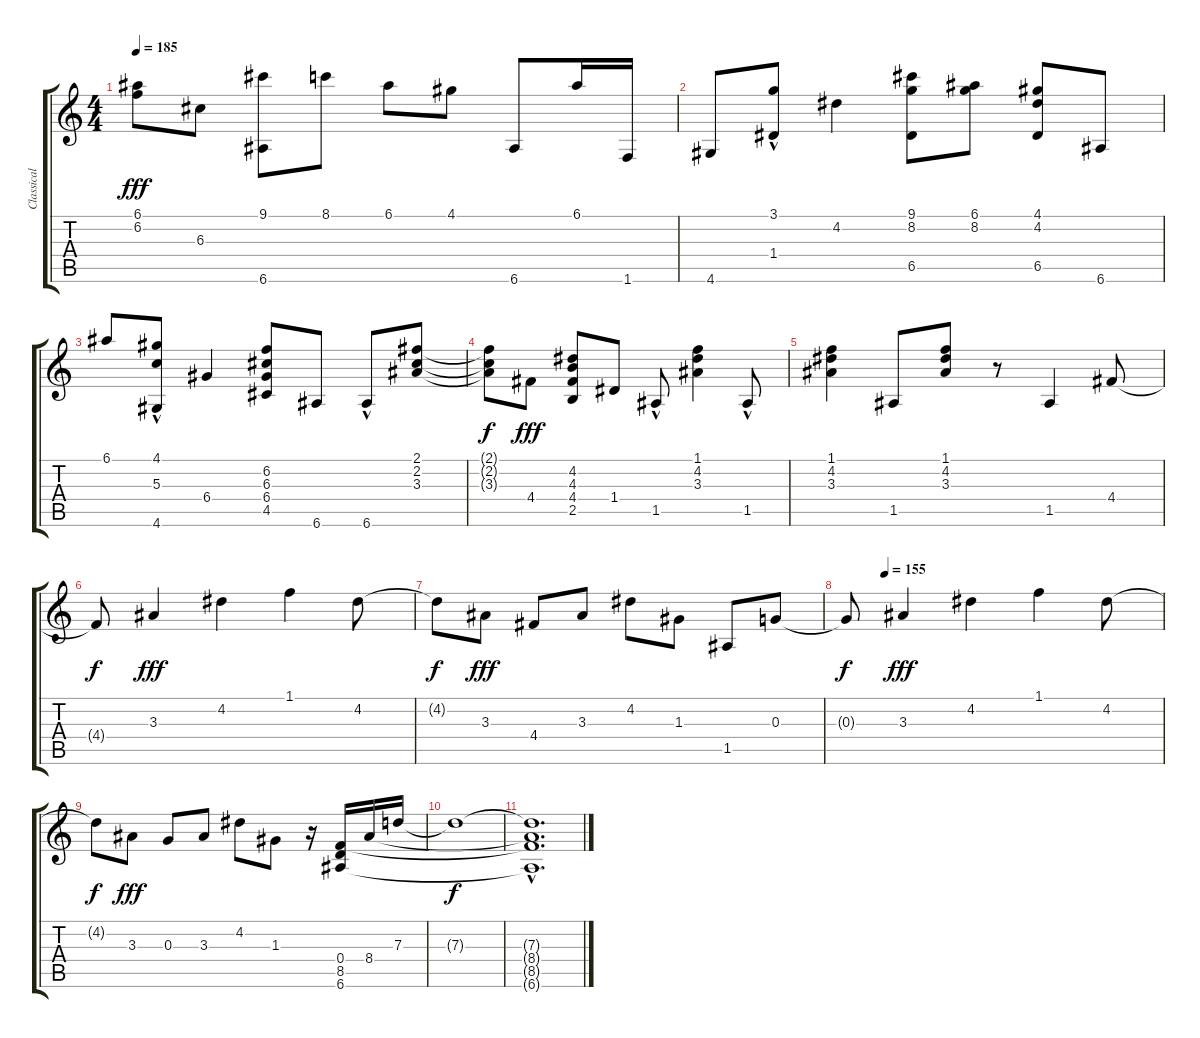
\track ("Classical Gas" "Classical ") {instrument acousticguitarnylon}
\staff {score tabs}
\tuning (E4 B3 G3 D3 A2 E2) {hide}
\ts (4 4)
\tempo 185
\clef g2
\ks c
(6.1 6.2).8{dy fff} 6.3.8 (9.1 6.6).8 8.1.8 6.1.8 4.1.8 6.6.8 6.1.16 1.6.16 |
4.6.8 (3.1{hac} 1.4{hac}).8 4.2.4 (9.1 8.2 6.5).8 (6.1 8.2).8 (4.1 4.2 6.5).8 6.6.8 |
6.1.8 (4.1{hac} 5.3{hac} 4.6{hac}).8 6.4.4 (6.2 6.3 6.4 4.5).8 6.6.8 6.6{hac}.8 (2.1 2.2 3.3).8 |
(2.1{t} 2.2{t} 3.3{t}).8{dy f} 4.4.8{dy fff} (4.2 4.3 4.4 2.5).8 1.4.8 1.5{hac}.8 (1.1 4.2 3.3).4 1.5{hac}.8 |
(1.1 4.2 3.3).4 1.5.8 (1.1 4.2 3.3).8 r.8 1.5.4 4.4.8 |
4.4{t}.8{dy f} 3.3.4{dy fff} 4.2.4 1.1.4 4.2.8 |
4.2{t}.8{dy f} 3.3.8{dy fff} 4.4.8 3.3.8 4.2.8 1.3.8 1.5.8 0.3.8 |
\tempo (155 0.125)
0.3{t}.8{dy f} 3.3.4{dy fff} 4.2.4 1.1.4 4.2.8 |
4.2{t}.8{dy f} 3.3.8{dy fff} 0.3.8 3.3.8 4.2.8 1.3.8 r.16 (0.4 8.5 6.6).16 8.4.16 7.3.16 |
7.3{t}.1{dy f} |
(7.3{hac t} 8.4{hac t} 8.5{hac t} 6.6{hac t}).1{d}
